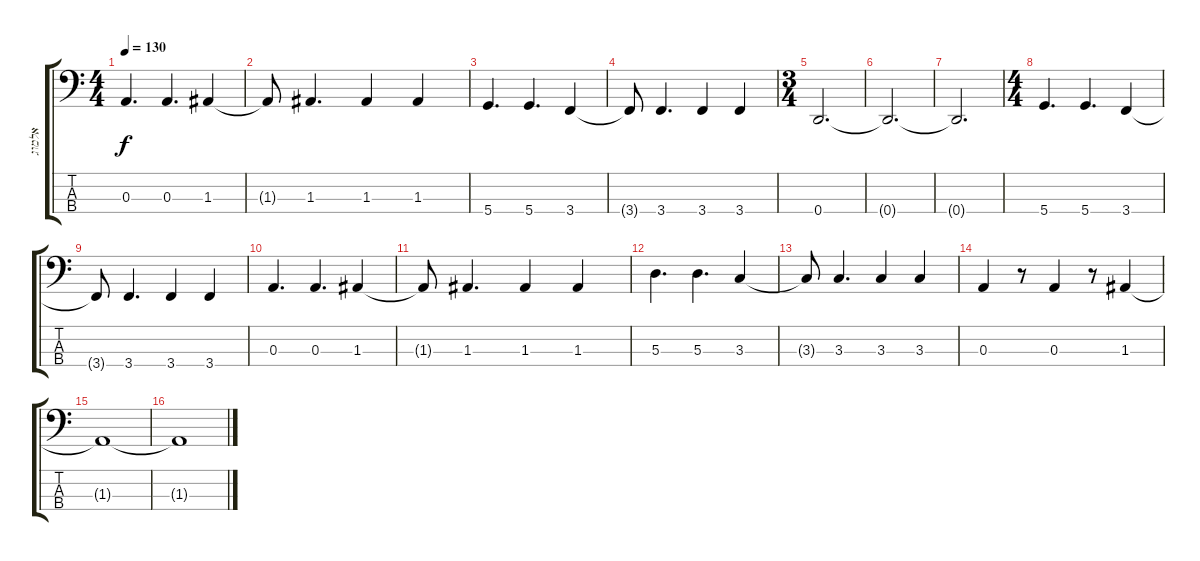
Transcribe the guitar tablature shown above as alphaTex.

\track ("אלמוג" "אלמוג") {instrument electricbasspick}
\staff {score tabs}
\tuning (G2 D2 A1 D1) {hide}
\ts (4 4)
\tempo 130
\clef f4
\ks c
0.3.4{d dy f} 0.3.4{d} 1.3.4 |
1.3{t}.8 1.3.4{d} 1.3.4 1.3.4 |
5.4.4{d} 5.4.4{d} 3.4.4 |
3.4{t}.8 3.4.4{d} 3.4.4 3.4.4 |
\ts (3 4)
0.4.2{d} |
0.4{t}.2{d} |
0.4{t}.2{d} |
\ts (4 4)
5.4.4{d} 5.4.4{d} 3.4.4 |
3.4{t}.8 3.4.4{d} 3.4.4 3.4.4 |
0.3.4{d} 0.3.4{d} 1.3.4 |
1.3{t}.8 1.3.4{d} 1.3.4 1.3.4 |
5.3.4{d} 5.3.4{d} 3.3.4 |
3.3{t}.8 3.3.4{d} 3.3.4 3.3.4 |
0.3.4 r.8 0.3.4 r.8 1.3.4 |
1.3{t}.1 |
1.3{t}.1
